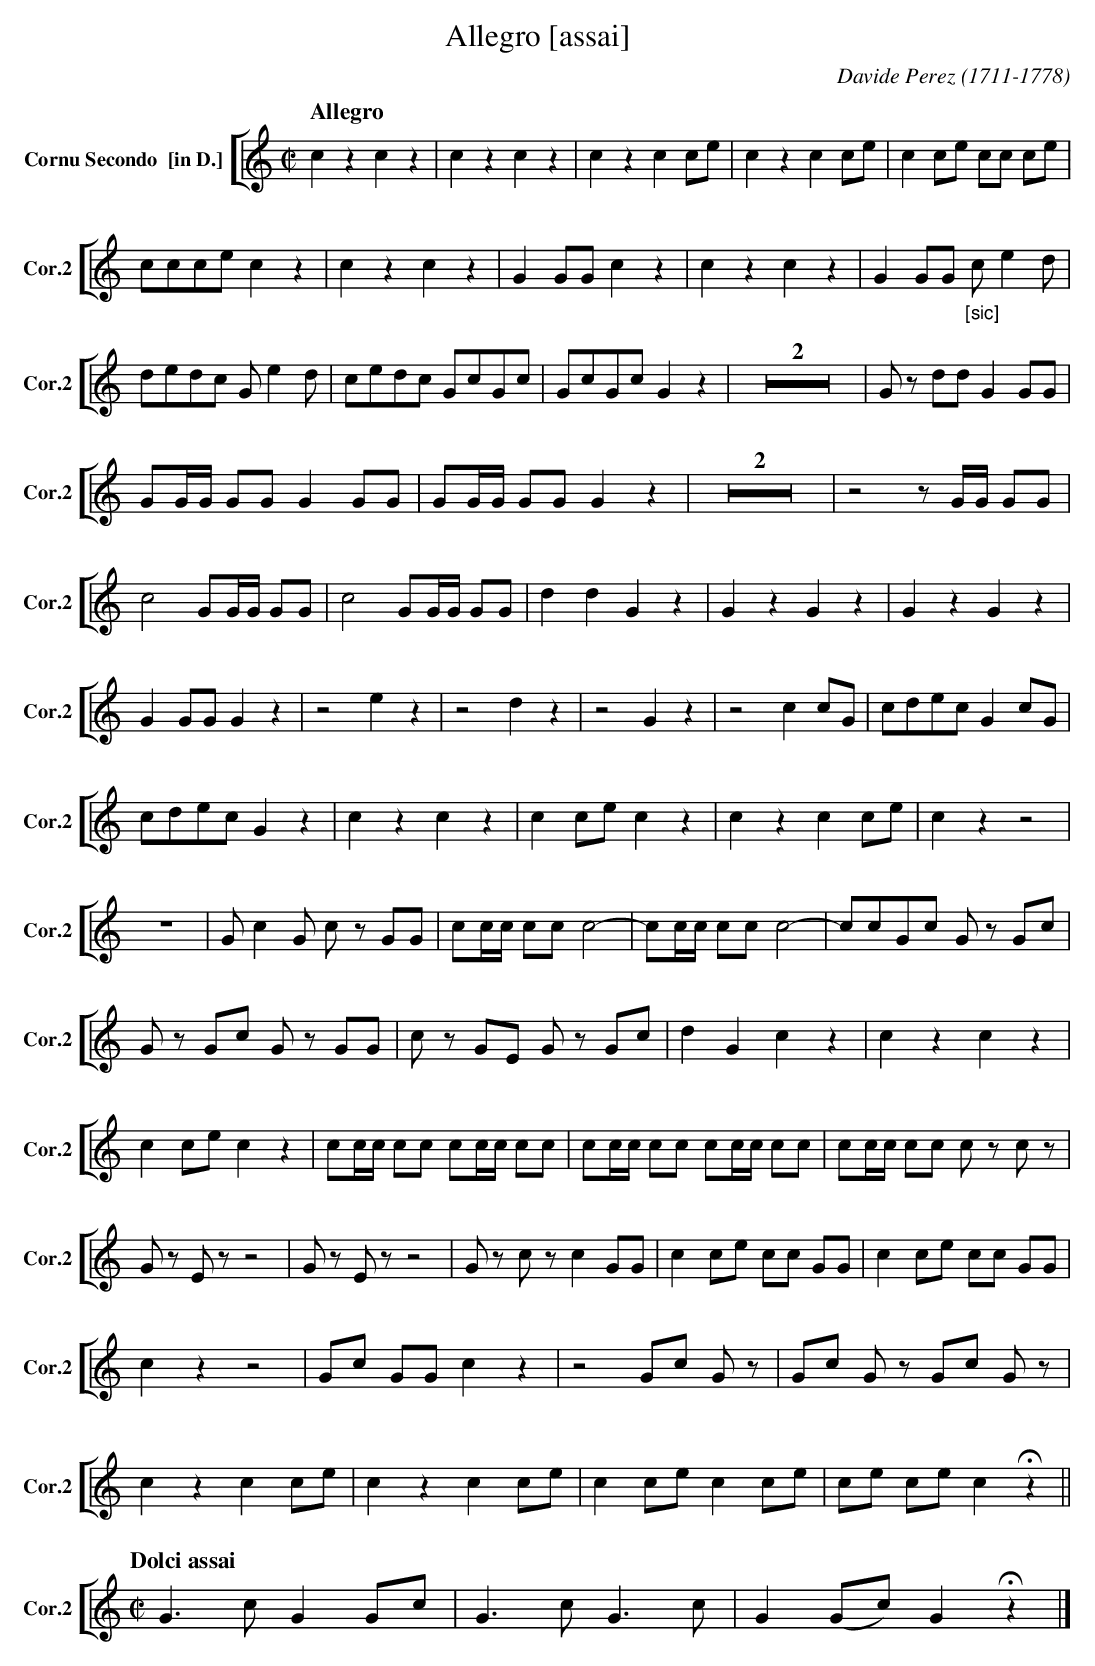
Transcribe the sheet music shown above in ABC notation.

X:1
T:Allegro [assai]
C:Davide Perez (1711-1778)
M:C|
L:1/4
K:D
V: 2 clef=treble name="Cornu Secondo  [in D.]" sname="Cor.2"
%%staves [( 2 )]
   [K:C] [Q:"Allegro"] czcz |  czcz | czcc/e/ | czcc/e/ | c c/e/ c/c/ c/e/ | c/c/c/e/cz |czcz | \
   G G/G/ cz | czcz | G G/G/ "_[sic]"c/ed/ | d/e/d/c/ G/ed/ | c/e/d/c/ G/c/G/c/ | G/c/G/c/ G z |  Z2 | G/z/ d/d/ G G/G/ | \
   G/G//G// G/G/ G G/G/ | G/G//G// G/G/ G z | Z2 | z2 z/G//G// G/G/ | c2 G/G//G// G/G/ | \
   c2 G/G//G// G/G/ | ddGz | GzGz |GzGz | GG/G/Gz | z2ez | \
   z2dz | z2Gz | z2 cc/G/ | c/d/e/c/ G c/G/ | c/d/e/c/ G z | czcz | c c/e/cz | czcc/e/ | \
   czz2 | Z | G/cG/ c/z/ G/G/ | c/c//c// c/c/ c2- | c/c//c// c/c/ c2- | c/c/G/c/ G/z/ G/c/ | G/z/ G/c/  G/z/ G/G/ | \
   c/z/ G/E/ G/z/ G/c/ | dGcz |  czcz | c c/e/ c z | c/c//c// c/c/  c/c//c// c/c/ | c/c//c// c/c/ c/c//c// c/c/ | \
   c/c//c// c/c/ c/z/ c/z/ | \
   G/z/ E/z/ z2 | G/z/ E/z/ z2 | G/z/ c/z/ c G/G/ | c c/e/ c/c/ G/G/ | c c/e/ c/c/ G/G/ | czz2 | G/c/ G/G/ c z | \
   z2 G/c/ G/z/ |  G/c/ G/z/ G/c/ G/z/ | c z c c/e/ | c z c c/e/ | c c/e/c c/e/ | c/e/ c/e/ c !fermata!z ||  \
   [Q:"Dolci assai"] [M:C|] G>c G G/c/ | G>c G>c | G (G/c/) G !fermata!z |] \
